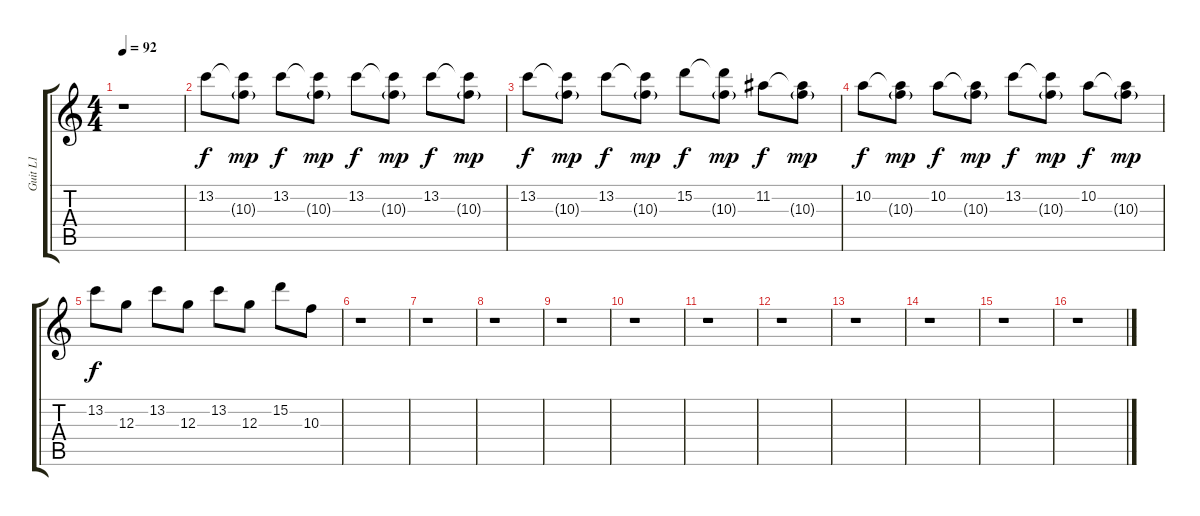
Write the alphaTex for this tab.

\track ("Guit L1" "Guit L1") {instrument electricguitarjazz}
\staff {score tabs}
\tuning (E4 B3 G3 D3 A2 E2) {hide}
\ts (4 4)
\tempo 92
\clef g2
\ks c
r.1{dy f} |
13.2.8 (13.2{t} 10.3{g}).8{dy mp} 13.2.8{dy f} (13.2{t} 10.3{g}).8{dy mp} 13.2.8{dy f} (13.2{t} 10.3{g}).8{dy mp} 13.2.8{dy f} (13.2{t} 10.3{g}).8{dy mp} |
13.2.8{dy f} (13.2{t} 10.3{g}).8{dy mp} 13.2.8{dy f} (13.2{t} 10.3{g}).8{dy mp} 15.2.8{dy f} (15.2{t} 10.3{g}).8{dy mp} 11.2.8{dy f} (11.2{t} 10.3{g}).8{dy mp} |
10.2.8{dy f} (10.2{t} 10.3{g}).8{dy mp} 10.2.8{dy f} (10.2{t} 10.3{g}).8{dy mp} 13.2.8{dy f} (13.2{t} 10.3{g}).8{dy mp} 10.2.8{dy f} (10.2{t} 10.3{g}).8{dy mp} |
13.2.8{dy f} 12.3.8 13.2.8 12.3.8 13.2.8 12.3.8 15.2.8 10.3.8 |
r.1 |
r.1 |
r.1 |
r.1 |
r.1 |
r.1 |
r.1 |
r.1 |
r.1 |
r.1 |
r.1
